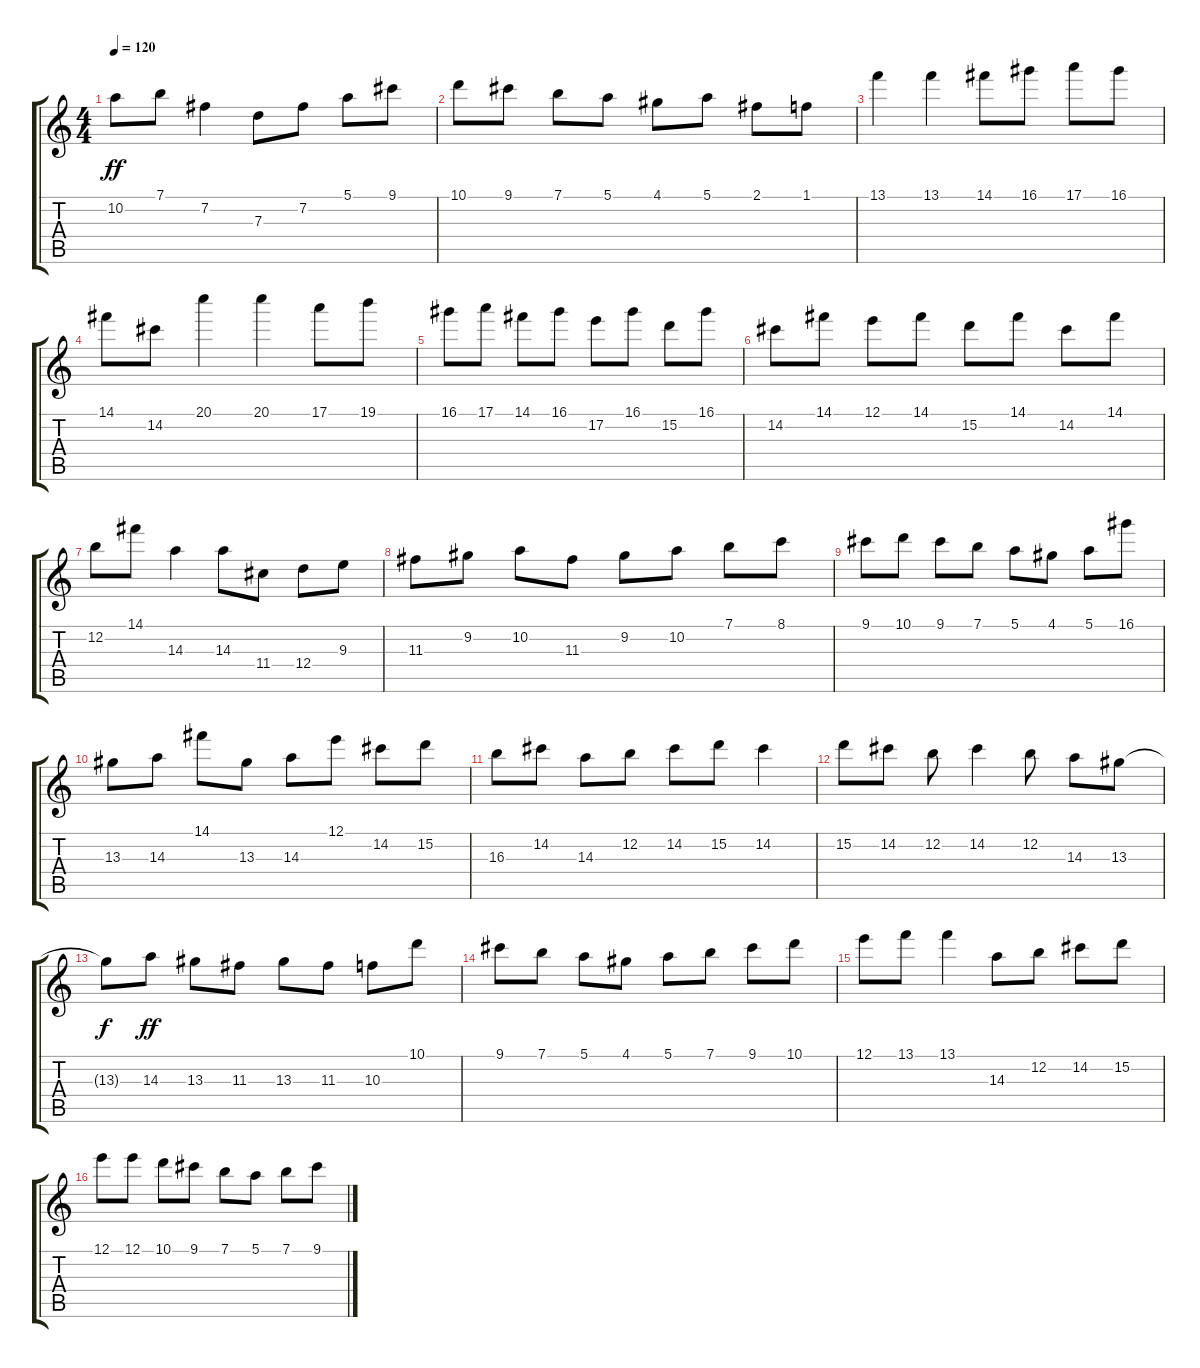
\track "" {instrument acousticguitarnylon}
\staff {score tabs}
\tuning (E4 B3 G3 D3 A2 E2) {hide}
\ts (4 4)
\tempo 120
\clef g2
\ks c
10.2.8{dy ff} 7.1.8 7.2.4 7.3.8 7.2.8 5.1.8 9.1.8 |
10.1.8 9.1.8 7.1.8 5.1.8 4.1.8 5.1.8 2.1.8 1.1.8 |
13.1.4 13.1.4 14.1.8 16.1.8 17.1.8 16.1.8 |
14.1.8 14.2.8 20.1.4 20.1.4 17.1.8 19.1.8 |
16.1.8 17.1.8 14.1.8 16.1.8 17.2.8 16.1.8 15.2.8 16.1.8 |
14.2.8 14.1.8 12.1.8 14.1.8 15.2.8 14.1.8 14.2.8 14.1.8 |
12.2.8 14.1.8 14.3.4 14.3.8 11.4.8 12.4.8 9.3.8 |
11.3.8 9.2.8 10.2.8 11.3.8 9.2.8 10.2.8 7.1.8 8.1.8 |
9.1.8 10.1.8 9.1.8 7.1.8 5.1.8 4.1.8 5.1.8 16.1.8 |
13.3.8 14.3.8 14.1.8 13.3.8 14.3.8 12.1.8 14.2.8 15.2.8 |
16.3.8 14.2.8 14.3.8 12.2.8 14.2.8 15.2.8 14.2.4 |
15.2.8 14.2.8 12.2.8 14.2.4 12.2.8 14.3.8 13.3.8 |
13.3{t}.8{dy f} 14.3.8{dy ff} 13.3.8 11.3.8 13.3.8 11.3.8 10.3.8 10.1.8 |
9.1.8 7.1.8 5.1.8 4.1.8 5.1.8 7.1.8 9.1.8 10.1.8 |
12.1.8 13.1.8 13.1.4 14.3.8 12.2.8 14.2.8 15.2.8 |
12.1.8 12.1.8 10.1.8 9.1.8 7.1.8 5.1.8 7.1.8 9.1.8
